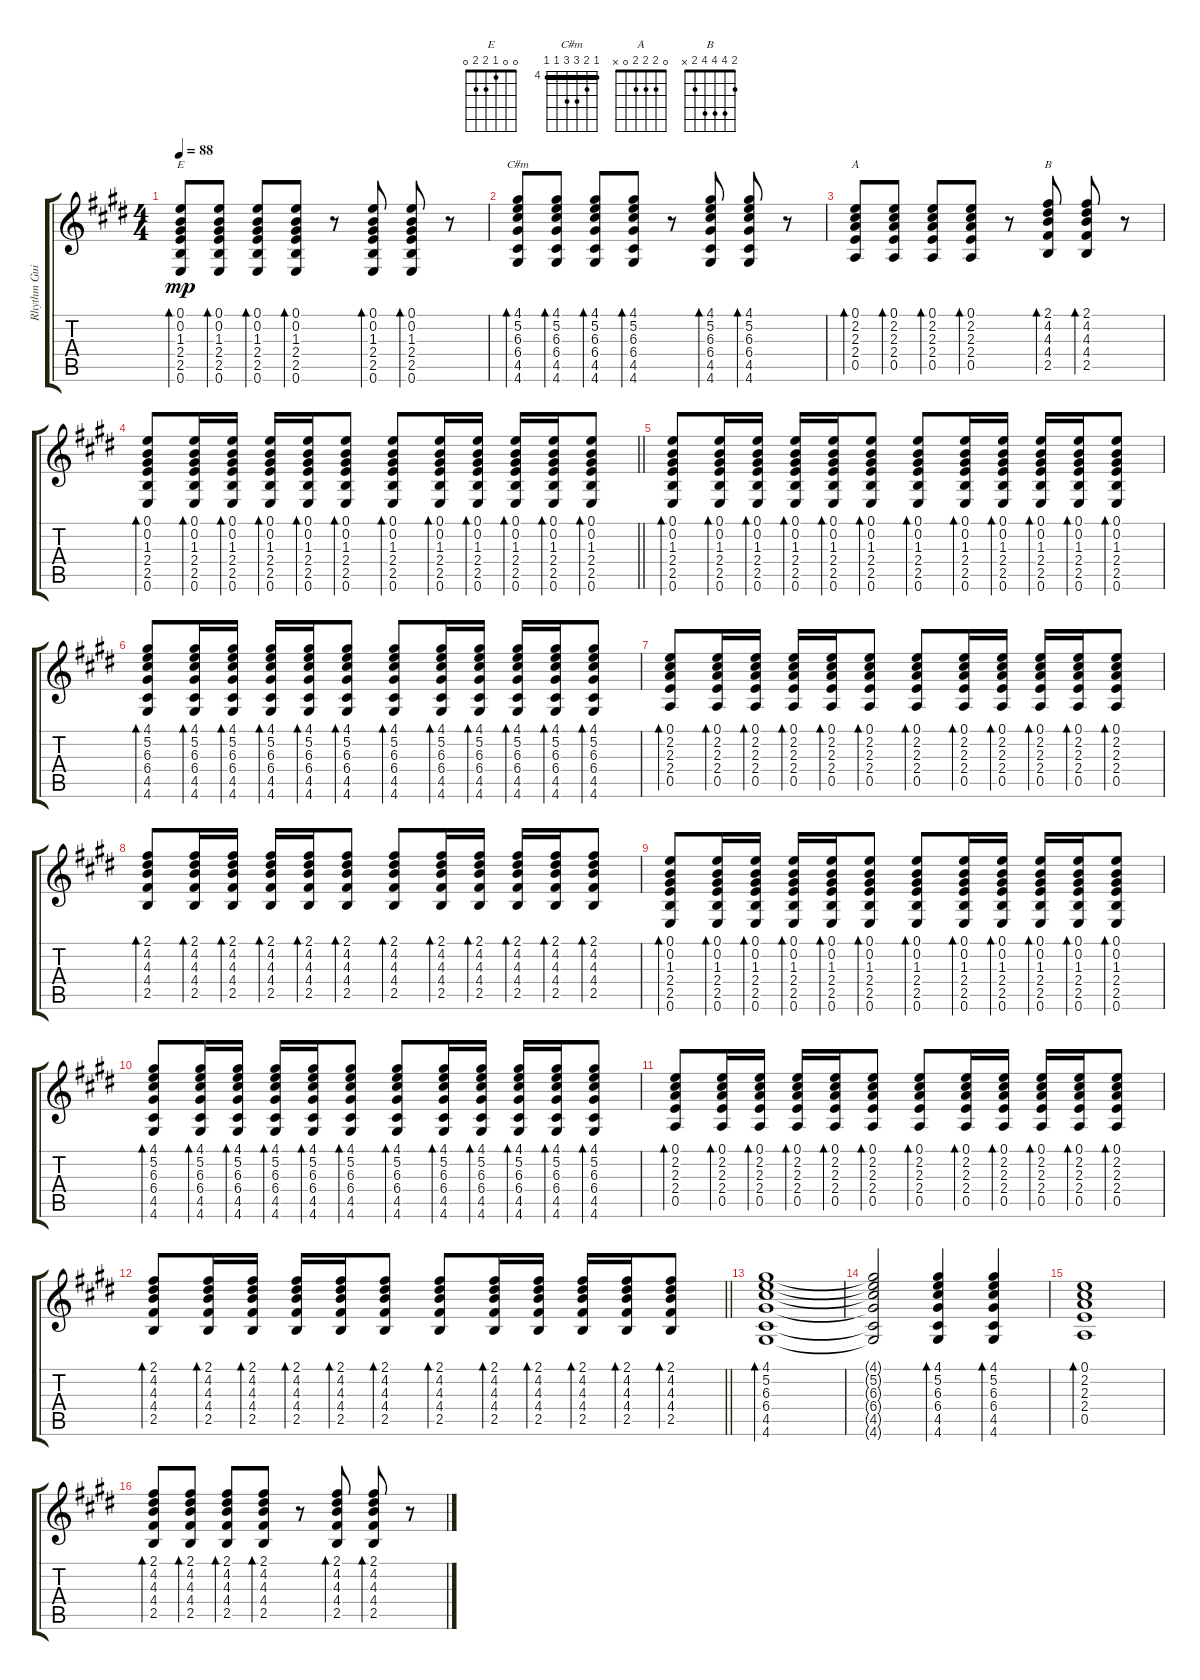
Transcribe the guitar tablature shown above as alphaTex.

\track ("Rhythm Guitar" "Rhythm Gui") {instrument electricguitarclean}
\staff {score tabs}
\tuning (E4 B3 G3 D3 A2 E2) {hide}
\chord ("E" 0 0 1 2 2 0)
\chord ("C#m" 4 5 6 6 4 4) {firstfret 4 barre 4}
\chord ("A" 0 2 2 2 0 x)
\chord ("B" 2 4 4 4 2 x) {barre 0}
\ts (4 4)
\tempo 88
\clef g2
\ks e
(0.1 0.2 1.3 2.4 2.5 0.6).8{bd 60 ch "E" dy mp} (0.1 0.2 1.3 2.4 2.5 0.6).8{bd 60} (0.1 0.2 1.3 2.4 2.5 0.6).8{bd 60} (0.1 0.2 1.3 2.4 2.5 0.6).8{bd 60} r.8 (0.1 0.2 1.3 2.4 2.5 0.6).8{bd 60} (0.1 0.2 1.3 2.4 2.5 0.6).8{bd 60} r.8 |
(4.1 5.2 6.3 6.4 4.5 4.6).8{bd 60 ch "C#m"} (4.1 5.2 6.3 6.4 4.5 4.6).8{bd 60} (4.1 5.2 6.3 6.4 4.5 4.6).8{bd 60} (4.1 5.2 6.3 6.4 4.5 4.6).8{bd 60} r.8 (4.1 5.2 6.3 6.4 4.5 4.6).8{bd 60} (4.1 5.2 6.3 6.4 4.5 4.6).8{bd 60} r.8 |
(0.1 2.2 2.3 2.4 0.5).8{bd 60 ch "A"} (0.1 2.2 2.3 2.4 0.5).8{bd 60} (0.1 2.2 2.3 2.4 0.5).8{bd 60} (0.1 2.2 2.3 2.4 0.5).8{bd 60} r.8 (2.1 4.2 4.3 4.4 2.5).8{bd 60 ch "B"} (2.1 4.2 4.3 4.4 2.5).8{bd 60} r.8 |
\barLineRight lightlight
(0.1 0.2 1.3 2.4 2.5 0.6).8{bd 60} (0.1 0.2 1.3 2.4 2.5 0.6).16{bd 60} (0.1 0.2 1.3 2.4 2.5 0.6).16{bd 60} (0.1 0.2 1.3 2.4 2.5 0.6).16{bd 60} (0.1 0.2 1.3 2.4 2.5 0.6).16{bd 60} (0.1 0.2 1.3 2.4 2.5 0.6).8{bd 60} (0.1 0.2 1.3 2.4 2.5 0.6).8{bd 60} (0.1 0.2 1.3 2.4 2.5 0.6).16{bd 60} (0.1 0.2 1.3 2.4 2.5 0.6).16{bd 60} (0.1 0.2 1.3 2.4 2.5 0.6).16{bd 60} (0.1 0.2 1.3 2.4 2.5 0.6).16{bd 60} (0.1 0.2 1.3 2.4 2.5 0.6).8{bd 60} |
(0.1 0.2 1.3 2.4 2.5 0.6).8{bd 60} (0.1 0.2 1.3 2.4 2.5 0.6).16{bd 60} (0.1 0.2 1.3 2.4 2.5 0.6).16{bd 60} (0.1 0.2 1.3 2.4 2.5 0.6).16{bd 60} (0.1 0.2 1.3 2.4 2.5 0.6).16{bd 60} (0.1 0.2 1.3 2.4 2.5 0.6).8{bd 60} (0.1 0.2 1.3 2.4 2.5 0.6).8{bd 60} (0.1 0.2 1.3 2.4 2.5 0.6).16{bd 60} (0.1 0.2 1.3 2.4 2.5 0.6).16{bd 60} (0.1 0.2 1.3 2.4 2.5 0.6).16{bd 60} (0.1 0.2 1.3 2.4 2.5 0.6).16{bd 60} (0.1 0.2 1.3 2.4 2.5 0.6).8{bd 60} |
(4.1 5.2 6.3 6.4 4.5 4.6).8{bd 60} (4.1 5.2 6.3 6.4 4.5 4.6).16{bd 60} (4.1 5.2 6.3 6.4 4.5 4.6).16{bd 60} (4.1 5.2 6.3 6.4 4.5 4.6).16{bd 60} (4.1 5.2 6.3 6.4 4.5 4.6).16{bd 60} (4.1 5.2 6.3 6.4 4.5 4.6).8{bd 60} (4.1 5.2 6.3 6.4 4.5 4.6).8{bd 60} (4.1 5.2 6.3 6.4 4.5 4.6).16{bd 60} (4.1 5.2 6.3 6.4 4.5 4.6).16{bd 60} (4.1 5.2 6.3 6.4 4.5 4.6).16{bd 60} (4.1 5.2 6.3 6.4 4.5 4.6).16{bd 60} (4.1 5.2 6.3 6.4 4.5 4.6).8{bd 60} |
(0.1 2.2 2.3 2.4 0.5).8{bd 60} (0.1 2.2 2.3 2.4 0.5).16{bd 60} (0.1 2.2 2.3 2.4 0.5).16{bd 60} (0.1 2.2 2.3 2.4 0.5).16{bd 60} (0.1 2.2 2.3 2.4 0.5).16{bd 60} (0.1 2.2 2.3 2.4 0.5).8{bd 60} (0.1 2.2 2.3 2.4 0.5).8{bd 60} (0.1 2.2 2.3 2.4 0.5).16{bd 60} (0.1 2.2 2.3 2.4 0.5).16{bd 60} (0.1 2.2 2.3 2.4 0.5).16{bd 60} (0.1 2.2 2.3 2.4 0.5).16{bd 60} (0.1 2.2 2.3 2.4 0.5).8{bd 60} |
(2.1 4.2 4.3 4.4 2.5).8{bd 60} (2.1 4.2 4.3 4.4 2.5).16{bd 60} (2.1 4.2 4.3 4.4 2.5).16{bd 60} (2.1 4.2 4.3 4.4 2.5).16{bd 60} (2.1 4.2 4.3 4.4 2.5).16{bd 60} (2.1 4.2 4.3 4.4 2.5).8{bd 60} (2.1 4.2 4.3 4.4 2.5).8{bd 60} (2.1 4.2 4.3 4.4 2.5).16{bd 60} (2.1 4.2 4.3 4.4 2.5).16{bd 60} (2.1 4.2 4.3 4.4 2.5).16{bd 60} (2.1 4.2 4.3 4.4 2.5).16{bd 60} (2.1 4.2 4.3 4.4 2.5).8{bd 60} |
(0.1 0.2 1.3 2.4 2.5 0.6).8{bd 60} (0.1 0.2 1.3 2.4 2.5 0.6).16{bd 60} (0.1 0.2 1.3 2.4 2.5 0.6).16{bd 60} (0.1 0.2 1.3 2.4 2.5 0.6).16{bd 60} (0.1 0.2 1.3 2.4 2.5 0.6).16{bd 60} (0.1 0.2 1.3 2.4 2.5 0.6).8{bd 60} (0.1 0.2 1.3 2.4 2.5 0.6).8{bd 60} (0.1 0.2 1.3 2.4 2.5 0.6).16{bd 60} (0.1 0.2 1.3 2.4 2.5 0.6).16{bd 60} (0.1 0.2 1.3 2.4 2.5 0.6).16{bd 60} (0.1 0.2 1.3 2.4 2.5 0.6).16{bd 60} (0.1 0.2 1.3 2.4 2.5 0.6).8{bd 60} |
(4.1 5.2 6.3 6.4 4.5 4.6).8{bd 60} (4.1 5.2 6.3 6.4 4.5 4.6).16{bd 60} (4.1 5.2 6.3 6.4 4.5 4.6).16{bd 60} (4.1 5.2 6.3 6.4 4.5 4.6).16{bd 60} (4.1 5.2 6.3 6.4 4.5 4.6).16{bd 60} (4.1 5.2 6.3 6.4 4.5 4.6).8{bd 60} (4.1 5.2 6.3 6.4 4.5 4.6).8{bd 60} (4.1 5.2 6.3 6.4 4.5 4.6).16{bd 60} (4.1 5.2 6.3 6.4 4.5 4.6).16{bd 60} (4.1 5.2 6.3 6.4 4.5 4.6).16{bd 60} (4.1 5.2 6.3 6.4 4.5 4.6).16{bd 60} (4.1 5.2 6.3 6.4 4.5 4.6).8{bd 60} |
(0.1 2.2 2.3 2.4 0.5).8{bd 60} (0.1 2.2 2.3 2.4 0.5).16{bd 60} (0.1 2.2 2.3 2.4 0.5).16{bd 60} (0.1 2.2 2.3 2.4 0.5).16{bd 60} (0.1 2.2 2.3 2.4 0.5).16{bd 60} (0.1 2.2 2.3 2.4 0.5).8{bd 60} (0.1 2.2 2.3 2.4 0.5).8{bd 60} (0.1 2.2 2.3 2.4 0.5).16{bd 60} (0.1 2.2 2.3 2.4 0.5).16{bd 60} (0.1 2.2 2.3 2.4 0.5).16{bd 60} (0.1 2.2 2.3 2.4 0.5).16{bd 60} (0.1 2.2 2.3 2.4 0.5).8{bd 60} |
\barLineRight lightlight
(2.1 4.2 4.3 4.4 2.5).8{bd 60} (2.1 4.2 4.3 4.4 2.5).16{bd 60} (2.1 4.2 4.3 4.4 2.5).16{bd 60} (2.1 4.2 4.3 4.4 2.5).16{bd 60} (2.1 4.2 4.3 4.4 2.5).16{bd 60} (2.1 4.2 4.3 4.4 2.5).8{bd 60} (2.1 4.2 4.3 4.4 2.5).8{bd 60} (2.1 4.2 4.3 4.4 2.5).16{bd 60} (2.1 4.2 4.3 4.4 2.5).16{bd 60} (2.1 4.2 4.3 4.4 2.5).16{bd 60} (2.1 4.2 4.3 4.4 2.5).16{bd 60} (2.1 4.2 4.3 4.4 2.5).8{bd 60} |
(4.1 5.2 6.3 6.4 4.5 4.6).1{bd 60} |
(4.1{t} 5.2{t} 6.3{t} 6.4{t} 4.5{t} 4.6{t}).2 (4.1 5.2 6.3 6.4 4.5 4.6).4{bd 60} (4.1 5.2 6.3 6.4 4.5 4.6).4{bd 60} |
(0.1 2.2 2.3 2.4 0.5).1{bd 60} |
(2.1 4.2 4.3 4.4 2.5).8{bd 60} (2.1 4.2 4.3 4.4 2.5).8{bd 60} (2.1 4.2 4.3 4.4 2.5).8{bd 60} (2.1 4.2 4.3 4.4 2.5).8{bd 60} r.8 (2.1 4.2 4.3 4.4 2.5).8{bd 60} (2.1 4.2 4.3 4.4 2.5).8{bd 60} r.8
